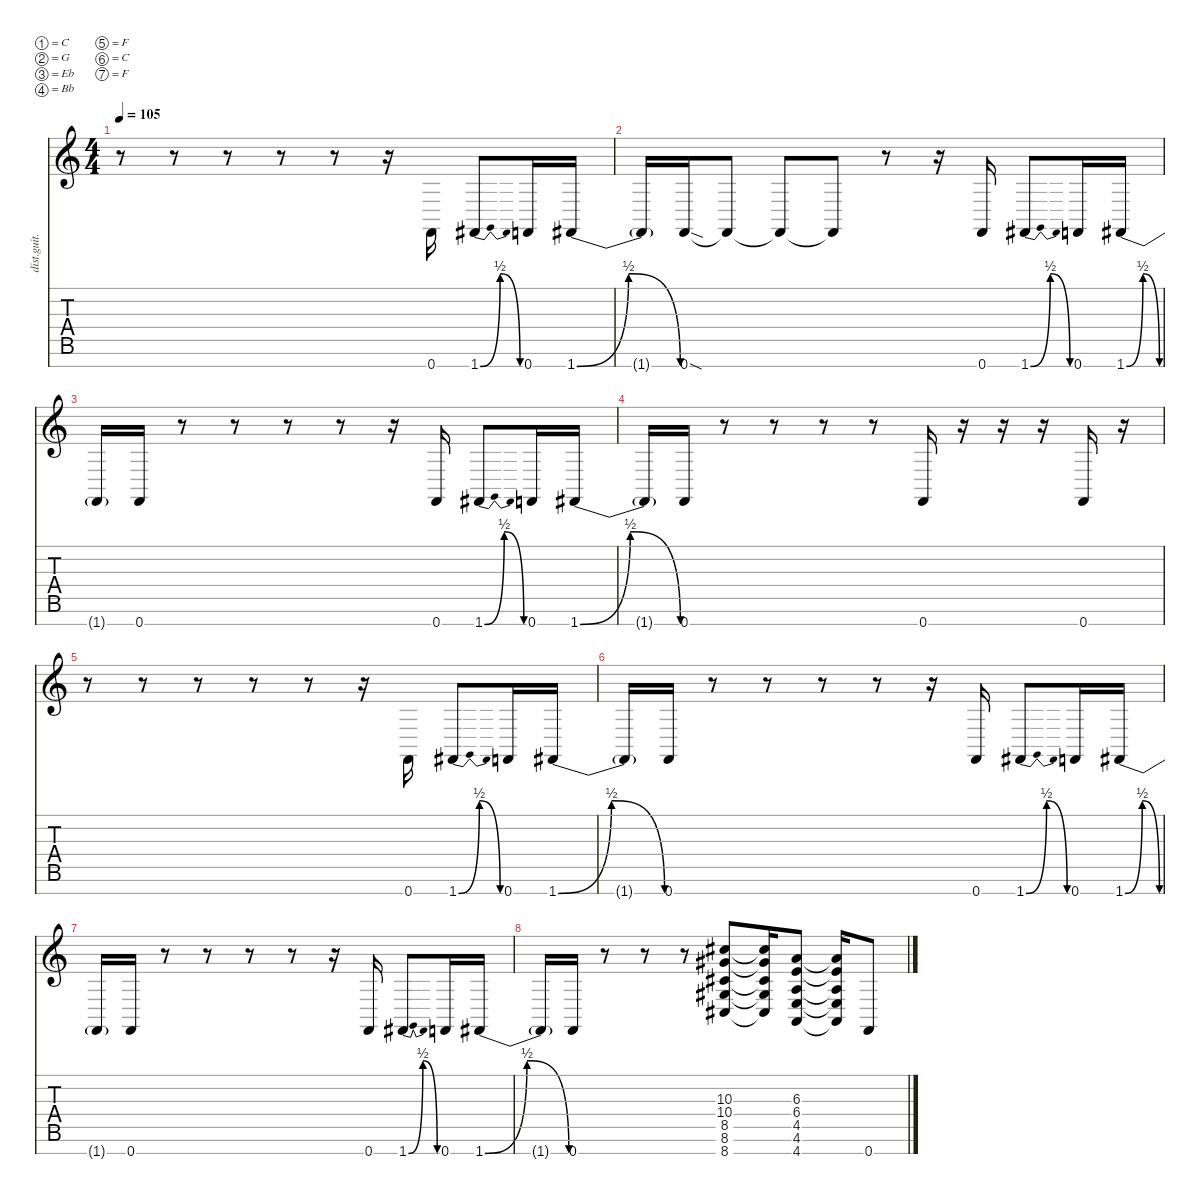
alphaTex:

\defaultSystemsLayout 4
\hideDynamics
\bracketExtendMode nobrackets
\otherSystemsTrackNameOrientation horizontal
\track ("Distortion Guitar" "dist.guit.") {instrument distortionguitar}
\staff {score tabs}
\tuning (C4 G3 Eb3 Bb2 F2 C2 F1)
\ts (4 4)
\tempo 105
\clef g2
\ks c
r.8{dy mf beam Down} r.8{beam Down} r.8{beam Down} r.8{beam Down} r.8{beam Down} r.16{beam Down} 0.7.16{beam Up} 1.7{be (bendrelease 0 0 10.2 2 20.4 2 30 0) acc #}.8{beam Up} 0.7.16{beam Up} 1.7{be (bendrelease 0 0 10.2 2 20.4 2 30 0) acc #}.16{beam Up} |
1.7{t acc #}.16{beam Up} 0.7{sod}.16{beam Up} 0.7{t}.8{beam Up} 0.7{t}.8{beam Up} 0.7{t}.8{beam Up} r.8{beam Up} r.16{beam Up} 0.7.16{beam Up} 1.7{be (bendrelease 0 0 9 2 20.4 2 30 0) acc #}.8{beam Up} 0.7.16{beam Up} 1.7{be (bendrelease 0 0 10.2 2 20.4 2 30 0) acc #}.16{beam Up} |
1.7{t acc #}.16{beam Up} 0.7.16{beam Up} r.8{beam Up} r.8{beam Up} r.8{beam Up} r.8{beam Up} r.16{beam Up} 0.7.16{beam Up} 1.7{be (bendrelease 0 0 8.4 2 20.4 2 30 0) acc #}.8{beam Up} 0.7.16{beam Up} 1.7{be (bendrelease 0 0 10.799999999999999 2 20.4 2 30 0) acc #}.16{beam Up} |
1.7{t acc #}.16{beam Up} 0.7.16{beam Up} r.8{beam Up} r.8{beam Up} r.8{beam Up} r.8{beam Up} 0.7.16{beam Up} r.16{beam Up} r.16{beam Up} r.16{beam Up} 0.7.16{beam Up} r.16{beam Up} |
r.8{beam Down} r.8{beam Down} r.8{beam Down} r.8{beam Down} r.8{beam Down} r.16{beam Down} 0.7.16{beam Up} 1.7{be (bendrelease 0 0 9.6 2 20.4 2 30 0) acc #}.8{beam Up} 0.7.16{beam Up} 1.7{be (bendrelease 0 0 10.799999999999999 2 20.4 2 30 0) acc #}.16{beam Up} |
1.7{t acc #}.16{beam Up} 0.7.16{beam Up} r.8{beam Up} r.8{beam Up} r.8{beam Up} r.8{beam Up} r.16{beam Up} 0.7.16{beam Up} 1.7{be (bendrelease 0 0 10.799999999999999 2 20.4 2 30 0) acc #}.8{beam Up} 0.7.16{beam Up} 1.7{be (bendrelease 0 0 10.799999999999999 2 20.4 2 30 0) acc #}.16{beam Up} |
1.7{t acc #}.16{beam Up} 0.7.16{beam Up} r.8{beam Up} r.8{beam Up} r.8{beam Up} r.8{beam Up} r.16{beam Up} 0.7.16{beam Up} 1.7{be (bendrelease 0 0 9.6 2 20.4 2 30 0) acc #}.8{beam Up} 0.7.16{beam Up} 1.7{be (bendrelease 0 0 10.2 2 20.4 2 30 0) acc #}.16{beam Up} |
1.7{t acc #}.16{beam Up} 0.7.16{beam Up} r.8{beam Up} r.8{beam Up} r.8{beam Up} (8.7{acc #} 8.6{acc #} 8.5{acc #} 10.4{acc #} 10.3{acc #}).8{beam Up} (8.7{t acc #} 8.6{t acc #} 8.5{t acc #} 10.4{t acc #} 10.3{t acc #}).16{beam Up} (4.7 4.6 4.5 6.4 6.3).8{beam Up} (4.7{t} 4.6{t} 4.5{t} 6.4{t} 6.3{t}).16{beam Up} 0.7.8{beam Up}
